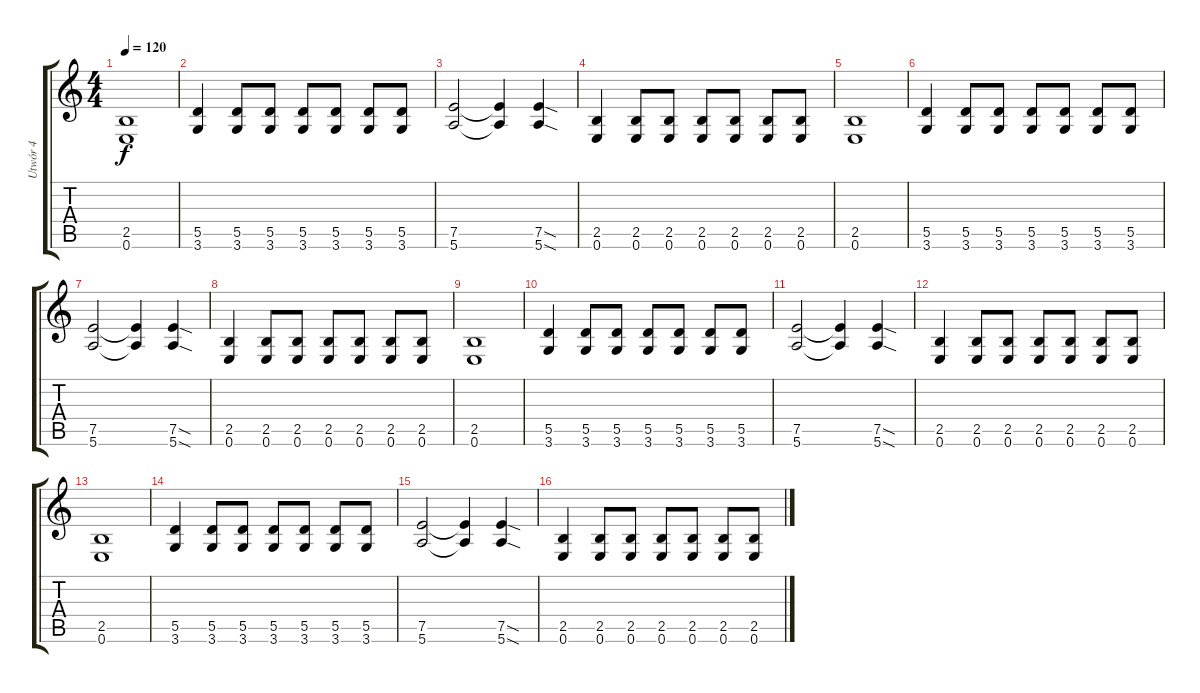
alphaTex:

\track ("Utwór 4" "Utwór 4") {instrument distortionguitar}
\staff {score tabs}
\tuning (E4 B3 G3 D3 A2 E2) {hide}
\ts (4 4)
\tempo 120
\clef g2
\ks c
(2.5 0.6).1{dy f instrument distortionguitar} |
(5.5 3.6).4 (5.5 3.6).8 (5.5 3.6).8 (5.5 3.6).8 (5.5 3.6).8 (5.5 3.6).8 (5.5 3.6).8 |
(7.5 5.6).2 (7.5{t} 5.6{t}).4 (7.5{sod} 5.6{sod}).4 |
(2.5 0.6).4 (2.5 0.6).8 (2.5 0.6).8 (2.5 0.6).8 (2.5 0.6).8 (2.5 0.6).8 (2.5 0.6).8 |
(2.5 0.6).1{instrument distortionguitar} |
(5.5 3.6).4 (5.5 3.6).8 (5.5 3.6).8 (5.5 3.6).8 (5.5 3.6).8 (5.5 3.6).8 (5.5 3.6).8 |
(7.5 5.6).2 (7.5{t} 5.6{t}).4 (7.5{sod} 5.6{sod}).4 |
(2.5 0.6).4 (2.5 0.6).8 (2.5 0.6).8 (2.5 0.6).8 (2.5 0.6).8 (2.5 0.6).8 (2.5 0.6).8 |
(2.5 0.6).1 |
(5.5 3.6).4 (5.5 3.6).8 (5.5 3.6).8 (5.5 3.6).8 (5.5 3.6).8 (5.5 3.6).8 (5.5 3.6).8 |
(7.5 5.6).2 (7.5{t} 5.6{t}).4 (7.5{sod} 5.6{sod}).4 |
(2.5 0.6).4 (2.5 0.6).8 (2.5 0.6).8 (2.5 0.6).8 (2.5 0.6).8 (2.5 0.6).8 (2.5 0.6).8 |
(2.5 0.6).1 |
(5.5 3.6).4 (5.5 3.6).8 (5.5 3.6).8 (5.5 3.6).8 (5.5 3.6).8 (5.5 3.6).8 (5.5 3.6).8 |
(7.5 5.6).2 (7.5{t} 5.6{t}).4 (7.5{sod} 5.6{sod}).4 |
(2.5 0.6).4 (2.5 0.6).8 (2.5 0.6).8 (2.5 0.6).8 (2.5 0.6).8 (2.5 0.6).8 (2.5 0.6).8
